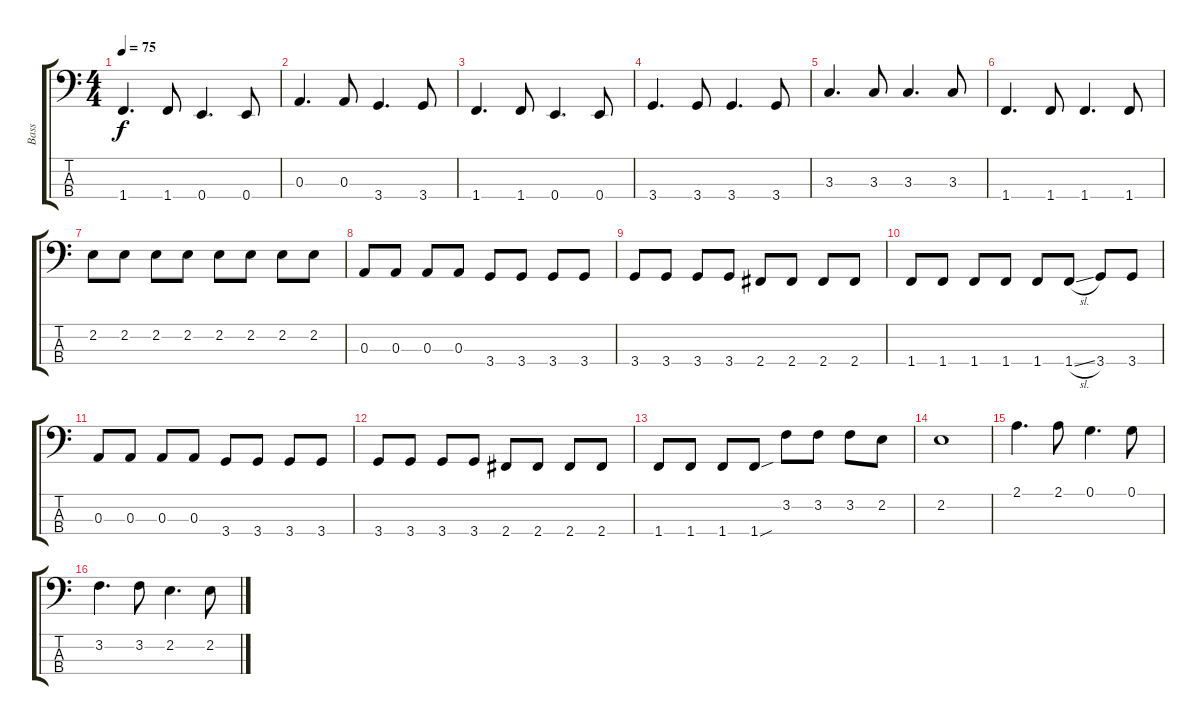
\track ("Bass" "Bass") {instrument fretlessbass}
\staff {score tabs}
\tuning (G2 D2 A1 E1) {hide}
\ts (4 4)
\tempo 75
\clef f4
\ks c
1.4.4{d dy f} 1.4.8 0.4.4{d} 0.4.8 |
0.3.4{d} 0.3.8 3.4.4{d} 3.4.8 |
1.4.4{d} 1.4.8 0.4.4{d} 0.4.8 |
3.4.4{d} 3.4.8 3.4.4{d} 3.4.8 |
3.3.4{d} 3.3.8 3.3.4{d} 3.3.8 |
1.4.4{d} 1.4.8 1.4.4{d} 1.4.8 |
2.2.8 2.2.8 2.2.8 2.2.8 2.2.8 2.2.8 2.2.8 2.2.8 |
0.3.8 0.3.8 0.3.8 0.3.8 3.4.8 3.4.8 3.4.8 3.4.8 |
3.4.8 3.4.8 3.4.8 3.4.8 2.4.8 2.4.8 2.4.8 2.4.8 |
1.4.8 1.4.8 1.4.8 1.4.8 1.4.8 1.4{sl}.8 3.4.8 3.4.8 |
0.3.8 0.3.8 0.3.8 0.3.8 3.4.8 3.4.8 3.4.8 3.4.8 |
3.4.8 3.4.8 3.4.8 3.4.8 2.4.8 2.4.8 2.4.8 2.4.8 |
1.4.8 1.4.8 1.4.8 1.4{sou}.8 3.2.8 3.2.8 3.2.8 2.2.8 |
2.2.1 |
2.1.4{d} 2.1.8 0.1.4{d} 0.1.8 |
3.2.4{d} 3.2.8 2.2.4{d} 2.2.8
